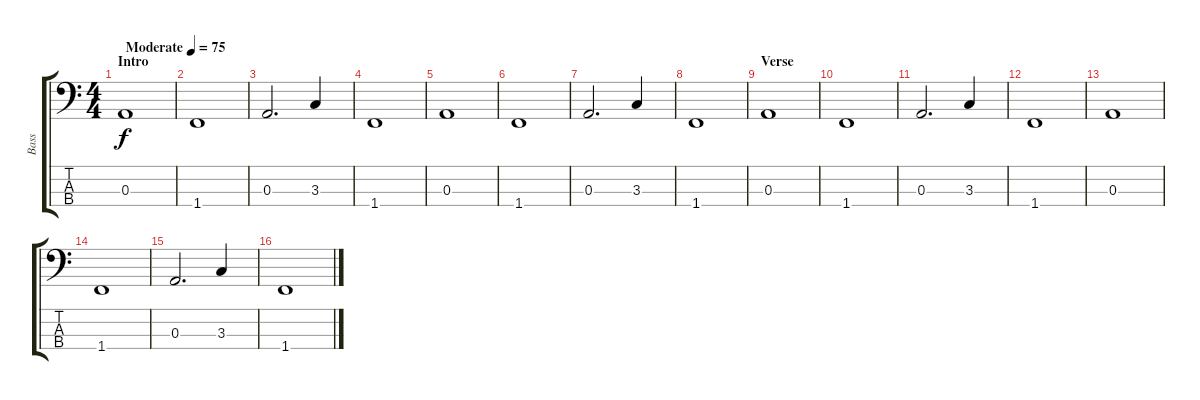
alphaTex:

\track ("Bass" "Bass") {instrument electricbassfinger}
\staff {score tabs}
\tuning (G2 D2 A1 E1) {hide}
\ts (4 4)
\section ("" "Intro")
\tempo (75 "Moderate")
\clef f4
\ks c
0.3.1{dy f instrument electricbassfinger} |
1.4.1 |
0.3.2{d} 3.3.4 |
1.4.1 |
0.3.1 |
1.4.1 |
0.3.2{d} 3.3.4 |
1.4.1 |
\section ("" "Verse")
0.3.1 |
1.4.1 |
0.3.2{d} 3.3.4 |
1.4.1 |
0.3.1 |
1.4.1 |
0.3.2{d} 3.3.4 |
1.4.1
